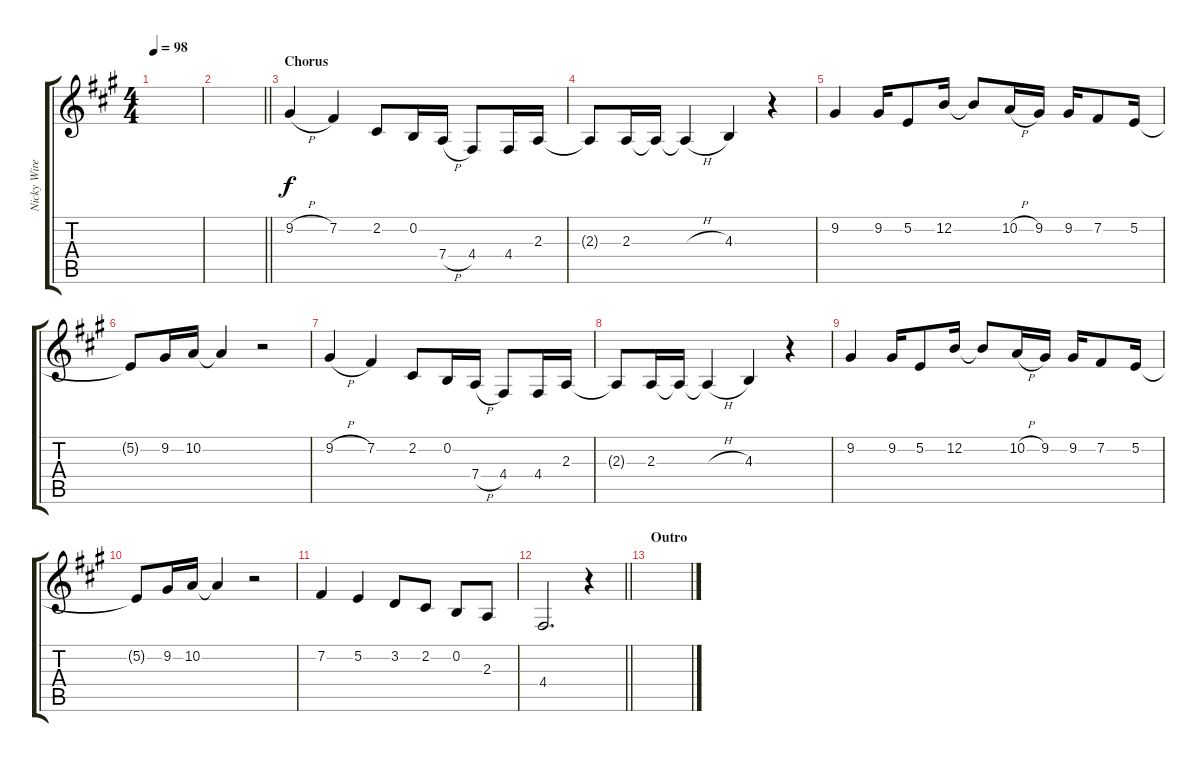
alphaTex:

\track ("Nicky Wire (Backing Vocals)" "Nicky Wire") {instrument violin}
\staff {score tabs}
\tuning (E4 B3 G3 D3 A2 E2) {hide}
\ts (4 4)
\tempo 98
\clef g2
\ks a
|
\barLineRight lightlight
|
\section ("" "Chorus")
9.2{h}.4 7.2.4 2.2.8 0.2.16 7.4{h}.16 4.4.8 4.4.16 2.3.16 |
2.3{t}.8 2.3.16 2.3{t}.16 2.3{h t}.4 4.3.4 r.4 |
9.2.4 9.2.16 5.2.8 12.2.16 12.2{t}.8 10.2{h}.16 9.2.16 9.2.16 7.2.8 5.2.16 |
5.2{t}.8 9.2.16 10.2.16 10.2{t}.4 r.2 |
9.2{h}.4 7.2.4 2.2.8 0.2.16 7.4{h}.16 4.4.8 4.4.16 2.3.16 |
2.3{t}.8 2.3.16 2.3{t}.16 2.3{h t}.4 4.3.4 r.4 |
9.2.4 9.2.16 5.2.8 12.2.16 12.2{t}.8 10.2{h}.16 9.2.16 9.2.16 7.2.8 5.2.16 |
5.2{t}.8 9.2.16 10.2.16 10.2{t}.4 r.2 |
7.2.4 5.2.4 3.2.8 2.2.8 0.2.8 2.3.8 |
\barLineRight lightlight
4.4.2{d} r.4 |
\section ("" "Outro")
